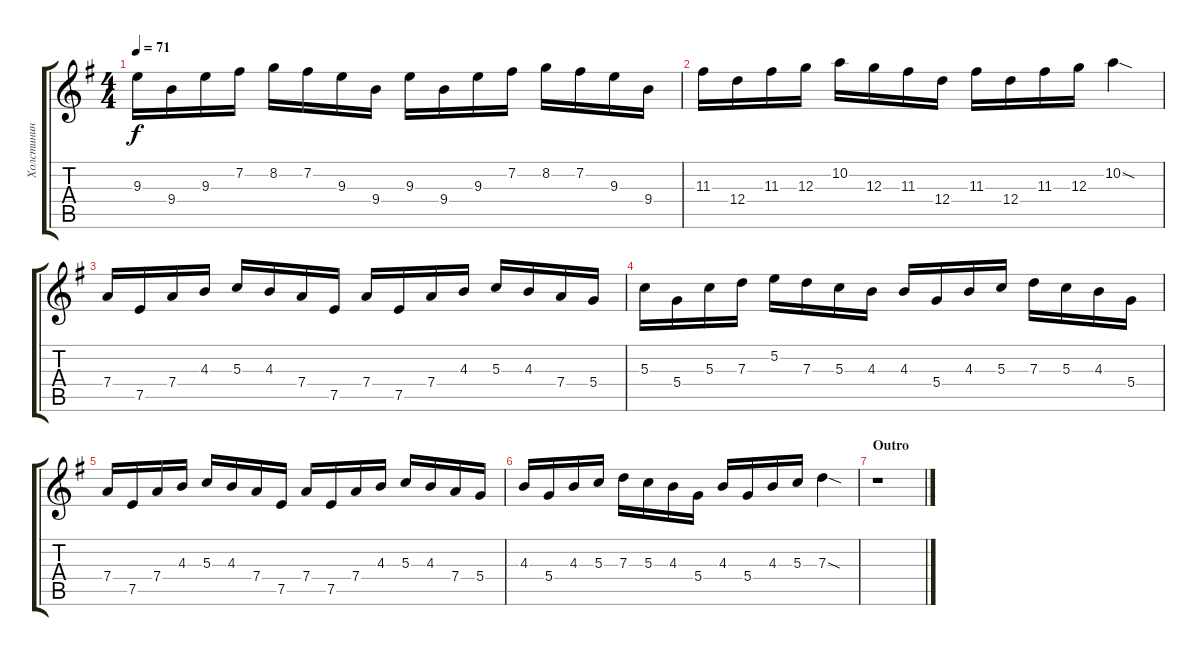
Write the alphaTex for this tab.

\track ("Холстинин" "Холстинин") {instrument distortionguitar}
\staff {score tabs}
\tuning (E4 B3 G3 D3 A2 E2) {hide}
\ts (4 4)
\tempo 71
\clef g2
\ks eminor
9.3.16{dy f} 9.4.16 9.3.16 7.2.16 8.2.16 7.2.16 9.3.16 9.4.16 9.3.16 9.4.16 9.3.16 7.2.16 8.2.16 7.2.16 9.3.16 9.4.16 |
11.3.16 12.4.16 11.3.16 12.3.16 10.2.16 12.3.16 11.3.16 12.4.16 11.3.16 12.4.16 11.3.16 12.3.16 10.2{sod}.4 |
7.4.16 7.5.16 7.4.16 4.3.16 5.3.16 4.3.16 7.4.16 7.5.16 7.4.16 7.5.16 7.4.16 4.3.16 5.3.16 4.3.16 7.4.16 5.4.16 |
5.3.16 5.4.16 5.3.16 7.3.16 5.2.16 7.3.16 5.3.16 4.3.16 4.3.16 5.4.16 4.3.16 5.3.16 7.3.16 5.3.16 4.3.16 5.4.16 |
7.4.16 7.5.16 7.4.16 4.3.16 5.3.16 4.3.16 7.4.16 7.5.16 7.4.16 7.5.16 7.4.16 4.3.16 5.3.16 4.3.16 7.4.16 5.4.16 |
4.3.16 5.4.16 4.3.16 5.3.16 7.3.16 5.3.16 4.3.16 5.4.16 4.3.16 5.4.16 4.3.16 5.3.16 7.3{sod}.4 |
\section ("" "Outro")
r.1
